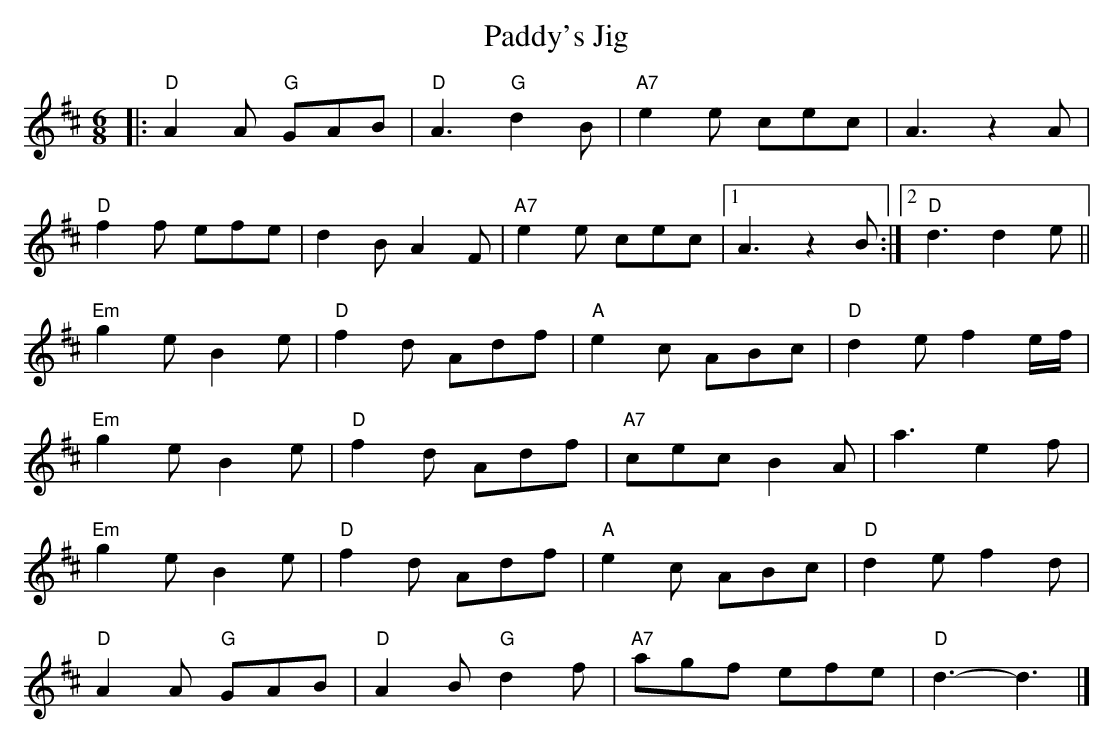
X:1
T:Paddy's Jig
M:6/8
K:D
|:"D"A2A "G"GAB|"D"A3"G"d2B|"A7"e2e cec|A3 z2A|
"D"f2f efe|d2BA2F|"A7"e2e cec|1A3 z2B:|2"D"d3 d2e||
"Em"g2e B2e|"D"f2d Adf|"A"e2c ABc|"D"d2e f2e/f/|
"Em"g2e B2e|"D"f2d Adf|"A7"cec B2A|a3 e2f|
"Em"g2e B2e|"D"f2d Adf|"A"e2c ABc|"D"d2e f2d|
"D"A2A "G"GAB|"D"A2B "G"d2f|"A7"agf efe|"D"d3-d3|]
